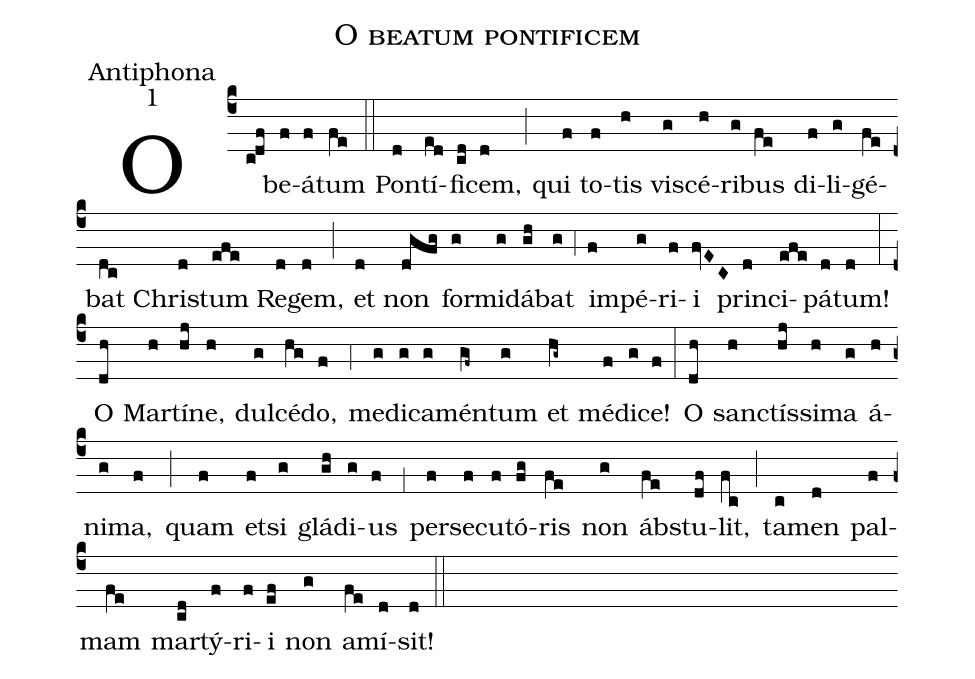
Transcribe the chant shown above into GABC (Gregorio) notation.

name:O beatum pontificem;
office-part:Antiphona;
mode:1;
%%
(c4) O(c!df) be(f)á(f)tum(fe) (::)
Pon(d)tí(ed)fi(cd)cem,(d) (;) qui(f) to(f)tis(h) vi(g)scé(h)ri(g)bus(fe) di(f)li(g)gé(fe)bat(dc) Chri(d)stum(efe) Re(d)gem,(d) (;) et(d) non(dgfg) for(g)mi(g)dá(gh)bat(g) (,4) im(f)pé(g)ri(f)i(fvEC) prin(d)ci(efe)pá(d)tum!(d) (:)
O(dh) Mar(h)tí(hj)ne,(h) dul(g)cé(hg)do,(f) (,4) me(g)di(g)ca(g)mén(gf~)tum(g) et(hg~) mé(f)di(g)ce!(f) (:)
O(dh) san(h)ctís(hj)si(h)ma(g) á(h)ni(g)ma,(f) (;) quam(f) et(f)si(g) glá(gh)di(g)us(f) (,1) per(f)se(f)cu(f)tó(fg)ris(fe) non(g) áb(fe)stu(df)lit,(fc) (;) ta(c)men(d) pal(f)mam(fe) mar(cd)tý(f)ri(f)i(ef) non(g) a(fe)mí(d)sit!(d) (::)
